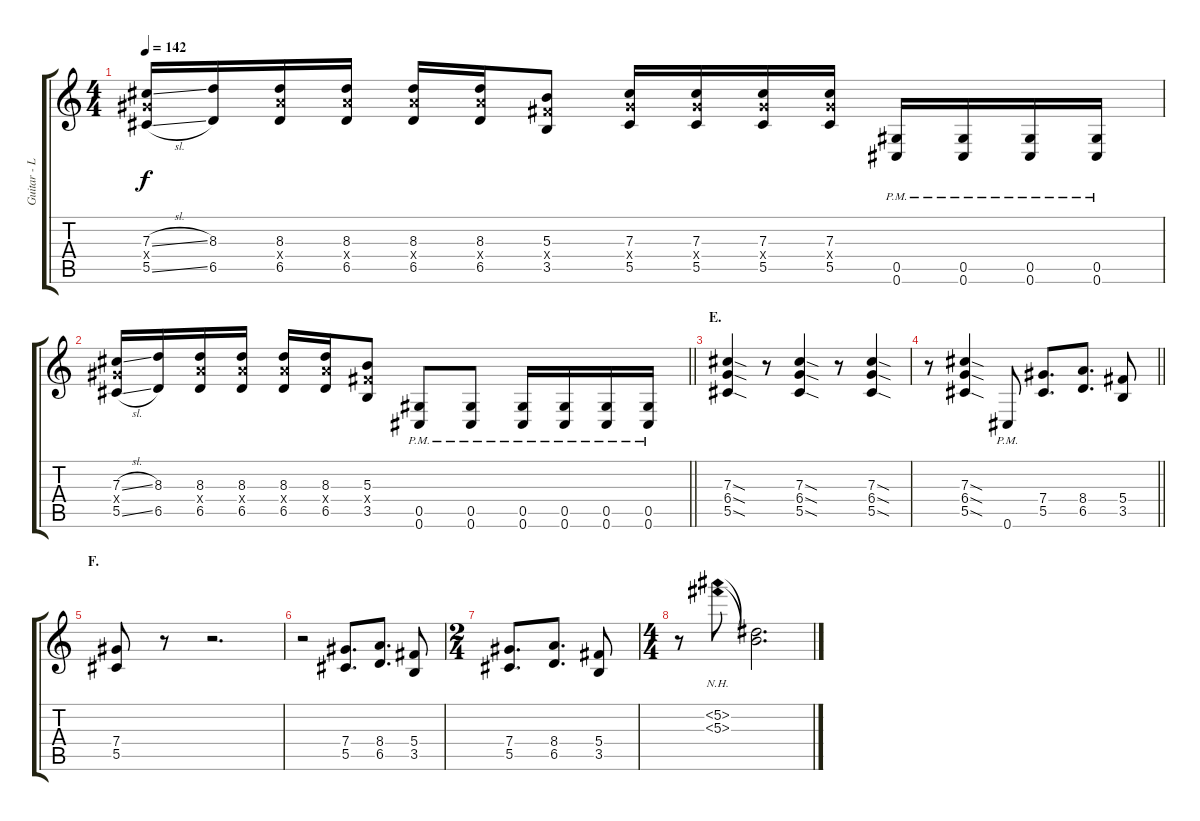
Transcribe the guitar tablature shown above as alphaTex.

\track ("Guitar - Left" "Guitar - L") {instrument distortionguitar}
\staff {score tabs}
\tuning (Eb4 Bb3 Gb3 Db3 Ab2 Db2) {hide}
\ts (4 4)
\tempo 142
\clef g2
\ks c
(7.3{sl} 7.4{x} 5.5{sl}).16{dy f} (8.3 6.5).16 (8.3 8.4{x} 6.5).16 (8.3 8.4{x} 6.5).16 (8.3 8.4{x} 6.5).16 (8.3 8.4{x} 6.5).16 (5.3 5.4{x} 3.5).8 (7.3 7.4{x} 5.5).16 (7.3 7.4{x} 5.5).16 (7.3 7.4{x} 5.5).16 (7.3 7.4{x} 5.5).16 (0.5{pm} 0.6{pm}).16 (0.5{pm} 0.6{pm}).16 (0.5{pm} 0.6{pm}).16 (0.5{pm} 0.6{pm}).16 |
\barLineRight lightlight
(7.3{sl} 7.4{x} 5.5{sl}).16 (8.3 6.5).16 (8.3 8.4{x} 6.5).16 (8.3 8.4{x} 6.5).16 (8.3 8.4{x} 6.5).16 (8.3 8.4{x} 6.5).16 (5.3 5.4{x} 3.5).8 (0.5{pm} 0.6{pm}).8 (0.5{pm} 0.6{pm}).8 (0.5{pm} 0.6{pm}).16 (0.5{pm} 0.6{pm}).16 (0.5{pm} 0.6{pm}).16 (0.5{pm} 0.6{pm}).16 |
\section ("" "E.")
(7.3{sod} 6.4{sod} 5.5{sod}).4 r.8 (7.3{sod} 6.4{sod} 5.5{sod}).4 r.8 (7.3{sod} 6.4{sod} 5.5{sod}).4 |
\barLineRight lightlight
r.8 (7.3{sod} 6.4{sod} 5.5{sod}).4 0.6{pm}.8 (7.4 5.5).8{d} (8.4 6.5).8{d} (5.4 3.5).8 |
\section ("" "F.")
(7.4 5.5).8 r.8 r.2{d} |
r.2 (7.4 5.5).8{d} (8.4 6.5).8{d} (5.4 3.5).8 |
\ts (2 4)
(7.4 5.5).8{d} (8.4 6.5).8{d} (5.4 3.5).8 |
\ts (4 4)
r.8 (5.2{nh} 5.3{nh}).8 (5.2{t} 5.3{t}).2{d}
